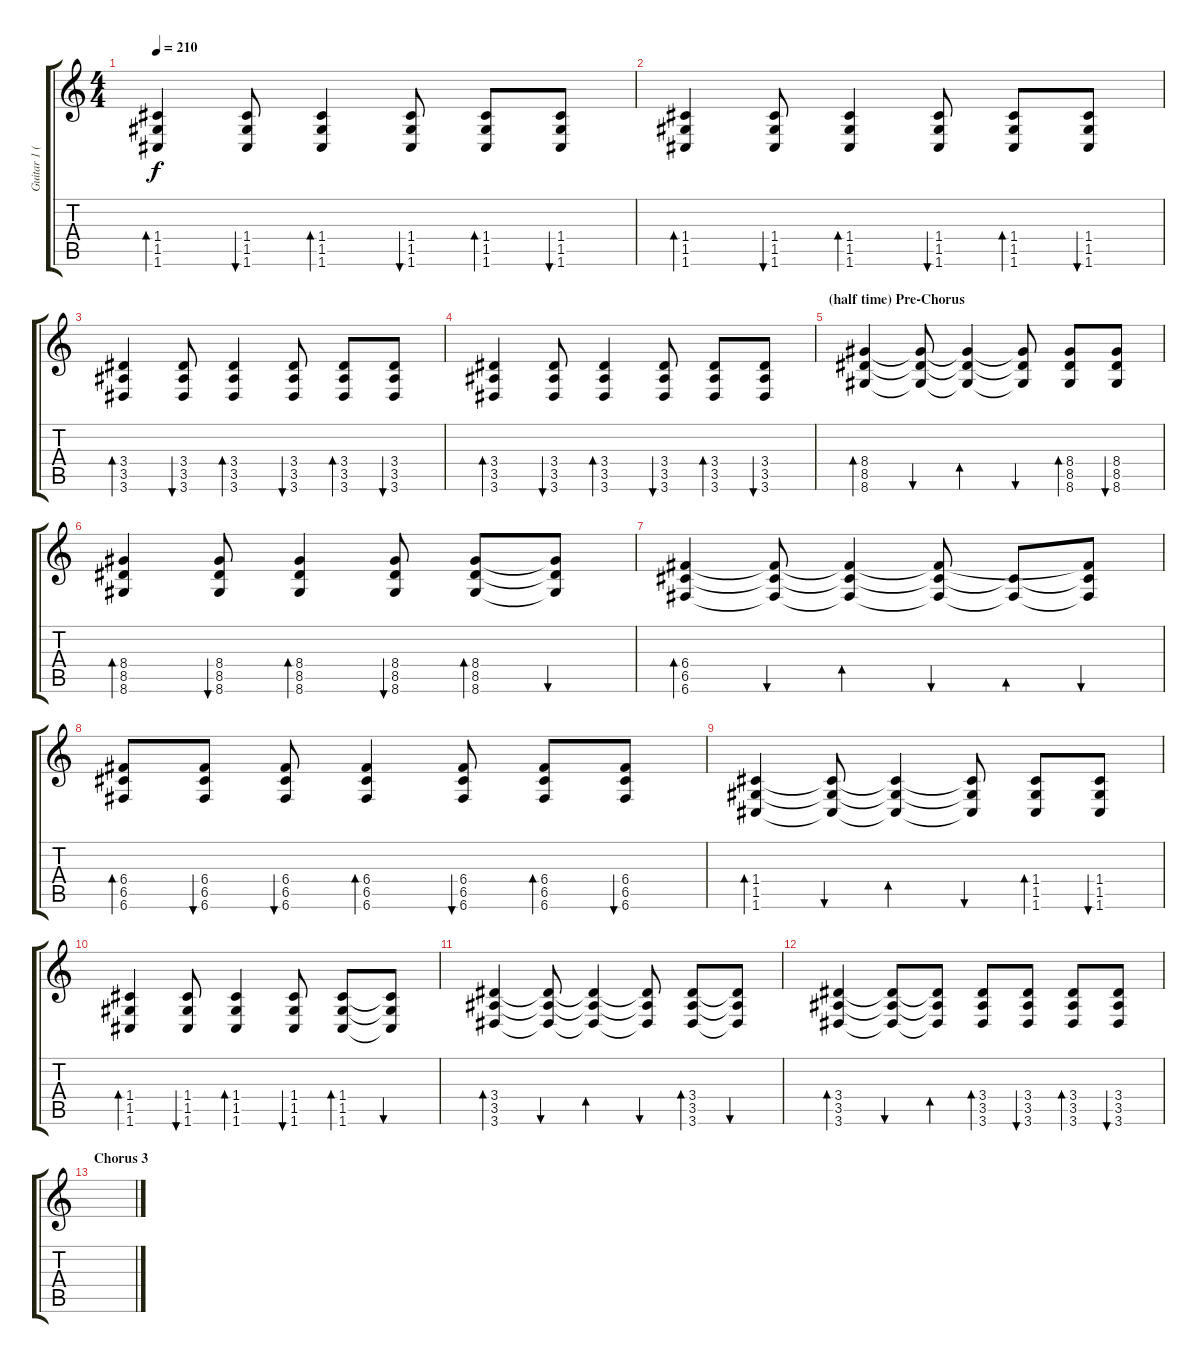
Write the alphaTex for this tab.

\track ("Guitar 1 (clean) / Other" "Guitar 1 (") {instrument electricguitarclean}
\staff {score tabs}
\tuning (D4 A3 F3 C3 G2 C2) {hide}
\ts (4 4)
\tempo 210
\clef g2
\ks c
(1.4 1.5 1.6).4{bd 120 dy f} (1.4 1.5 1.6).8{bu 120} (1.4 1.5 1.6).4{bd 120} (1.4 1.5 1.6).8{bu 120} (1.4 1.5 1.6).8{bd 120} (1.4 1.5 1.6).8{bu 120} |
(1.4 1.5 1.6).4{bd 120} (1.4 1.5 1.6).8{bu 120} (1.4 1.5 1.6).4{bd 120} (1.4 1.5 1.6).8{bu 120} (1.4 1.5 1.6).8{bd 120} (1.4 1.5 1.6).8{bu 120} |
(3.4 3.5 3.6).4{bd 120} (3.4 3.5 3.6).8{bu 120} (3.4 3.5 3.6).4{bd 120} (3.4 3.5 3.6).8{bu 120} (3.4 3.5 3.6).8{bd 120} (3.4 3.5 3.6).8{bu 120} |
(3.4 3.5 3.6).4{bd 120} (3.4 3.5 3.6).8{bu 120} (3.4 3.5 3.6).4{bd 120} (3.4 3.5 3.6).8{bu 120} (3.4 3.5 3.6).8{bd 120} (3.4 3.5 3.6).8{bu 120} |
\section ("" "(half time) Pre-Chorus")
(8.4 8.5 8.6).4{bd 120 volume 13 instrument electricguitarclean} (8.4{t} 8.5{t} 8.6{t}).8{bu 120} (8.4{t} 8.5{t} 8.6{t}).4{bd 120} (8.4{t} 8.5{t} 8.6{t}).8{bu 120} (8.4 8.5 8.6).8{bd 120} (8.4 8.5 8.6).8{bu 120} |
(8.4 8.5 8.6).4{bd 120} (8.4 8.5 8.6).8{bu 120} (8.4 8.5 8.6).4{bd 120} (8.4 8.5 8.6).8{bu 120} (8.4 8.5 8.6).8{bd 120} (8.4{t} 8.5{t} 8.6{t}).8{bu 120} |
(6.4 6.5 6.6).4{bd 120} (6.4{t} 6.5{t} 6.6{t}).8{bu 120} (6.4{t} 6.5{t} 6.6{t}).4{bd 120} (6.4{t} 6.5{t} 6.6{t}).8{bu 120} (6.5{t} 6.6{t}).8{bd 120} (6.4{t} 6.5{t} 6.6{t}).8{bu 120} |
(6.4 6.5 6.6).8{bd 120} (6.4 6.5 6.6).8{bu 120} (6.4 6.5 6.6).8{bu 120} (6.4 6.5 6.6).4{bd 120} (6.4 6.5 6.6).8{bu 120} (6.4 6.5 6.6).8{bd 120} (6.4 6.5 6.6).8{bu 120} |
(1.4 1.5 1.6).4{bd 120} (1.4{t} 1.5{t} 1.6{t}).8{bu 120} (1.4{t} 1.5{t} 1.6{t}).4{bd 120} (1.4{t} 1.5{t} 1.6{t}).8{bu 120} (1.4 1.5 1.6).8{bd 120} (1.4 1.5 1.6).8{bu 120} |
(1.4 1.5 1.6).4{bd 120} (1.4 1.5 1.6).8{bu 120} (1.4 1.5 1.6).4{bd 120} (1.4 1.5 1.6).8{bu 120} (1.4 1.5 1.6).8{bd 120} (1.4{t} 1.5{t} 1.6{t}).8{bu 120} |
(3.4 3.5 3.6).4{bd 120} (3.4{t} 3.5{t} 3.6{t}).8{bu 120} (3.4{t} 3.5{t} 3.6{t}).4{bd 120} (3.4{t} 3.5{t} 3.6{t}).8{bu 120} (3.4 3.5 3.6).8{bd 120} (3.4{t} 3.5{t} 3.6{t}).8{bu 120} |
(3.4 3.5 3.6).4{bd 120} (3.4{t} 3.5{t} 3.6{t}).8{bu 120} (3.4{t} 3.5{t} 3.6{t}).8{bd 120} (3.4 3.5 3.6).8{bd 120} (3.4 3.5 3.6).8{bu 120} (3.4 3.5 3.6).8{bd 120} (3.4 3.5 3.6).8{bu 120} |
\section ("" "Chorus 3")
